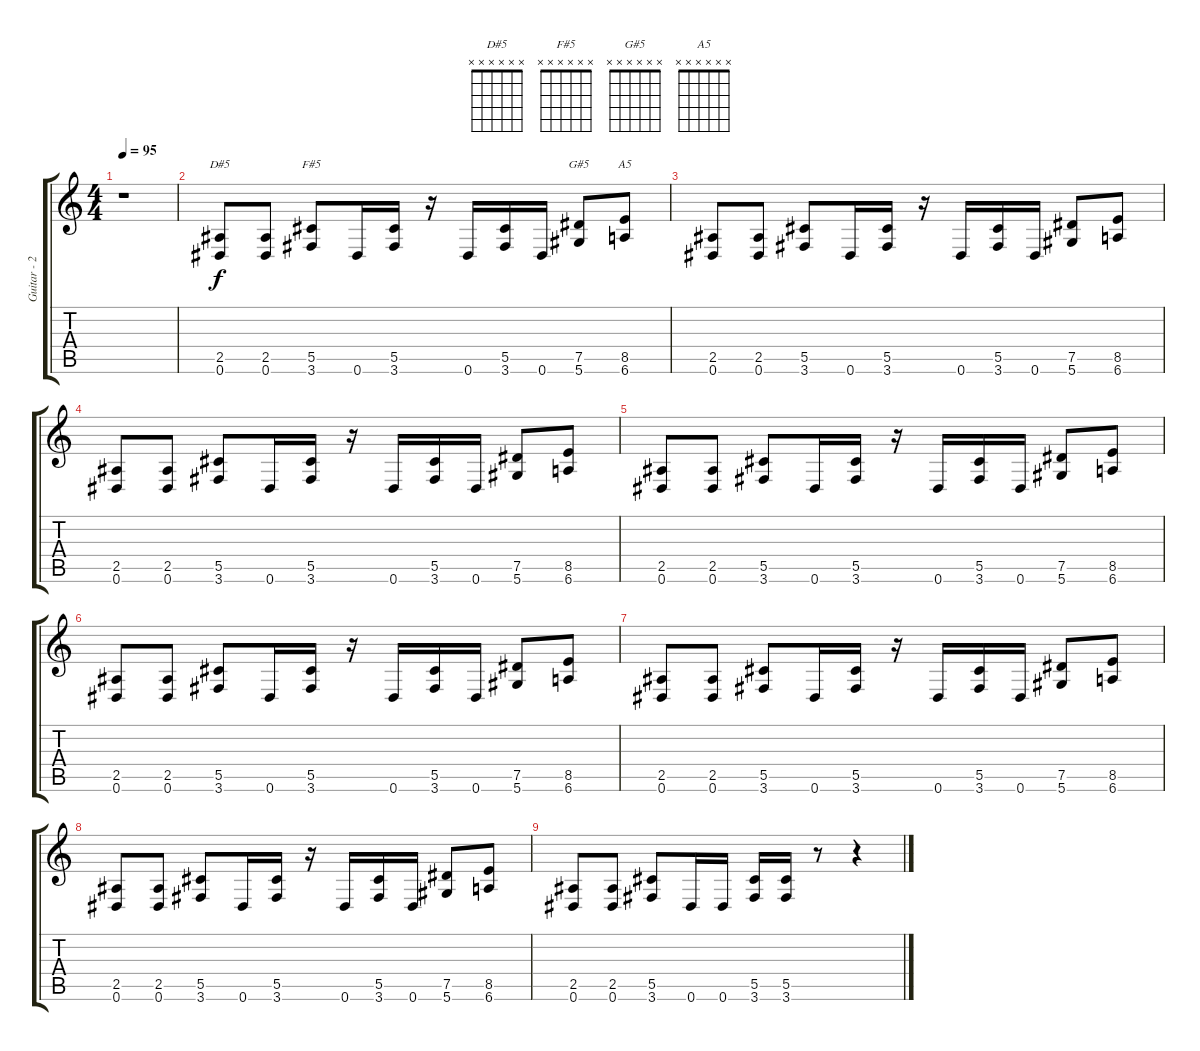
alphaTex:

\track ("Guitar - 2" "Guitar - 2") {instrument distortionguitar}
\staff {score tabs}
\tuning (Eb4 Bb3 Gb3 Db3 Ab2 Eb2) {hide}
\chord ("D#5" x x x x x x) {firstfret 0}
\chord ("F#5" x x x x x x) {firstfret 0}
\chord ("G#5" x x x x x x) {firstfret 0}
\chord ("A5" x x x x x x) {firstfret 0}
\ts (4 4)
\tempo 95
\clef g2
\ks c
r.1{dy f} |
(2.5 0.6).8{ch "D#5"} (2.5 0.6).8 (5.5 3.6).8{ch "F#5"} 0.6.16 (5.5 3.6).16 r.16 0.6.16 (5.5 3.6).16 0.6.16 (7.5 5.6).8{ch "G#5"} (8.5 6.6).8{ch "A5"} |
(2.5 0.6).8 (2.5 0.6).8 (5.5 3.6).8 0.6.16 (5.5 3.6).16 r.16 0.6.16 (5.5 3.6).16 0.6.16 (7.5 5.6).8 (8.5 6.6).8 |
(2.5 0.6).8 (2.5 0.6).8 (5.5 3.6).8 0.6.16 (5.5 3.6).16 r.16 0.6.16 (5.5 3.6).16 0.6.16 (7.5 5.6).8 (8.5 6.6).8 |
(2.5 0.6).8 (2.5 0.6).8 (5.5 3.6).8 0.6.16 (5.5 3.6).16 r.16 0.6.16 (5.5 3.6).16 0.6.16 (7.5 5.6).8 (8.5 6.6).8 |
(2.5 0.6).8 (2.5 0.6).8 (5.5 3.6).8 0.6.16 (5.5 3.6).16 r.16 0.6.16 (5.5 3.6).16 0.6.16 (7.5 5.6).8 (8.5 6.6).8 |
(2.5 0.6).8 (2.5 0.6).8 (5.5 3.6).8 0.6.16 (5.5 3.6).16 r.16 0.6.16 (5.5 3.6).16 0.6.16 (7.5 5.6).8 (8.5 6.6).8 |
(2.5 0.6).8 (2.5 0.6).8 (5.5 3.6).8 0.6.16 (5.5 3.6).16 r.16 0.6.16 (5.5 3.6).16 0.6.16 (7.5 5.6).8 (8.5 6.6).8 |
(2.5 0.6).8 (2.5 0.6).8 (5.5 3.6).8 0.6.16 0.6.16 (5.5 3.6).16 (5.5 3.6).16 r.8 r.4
